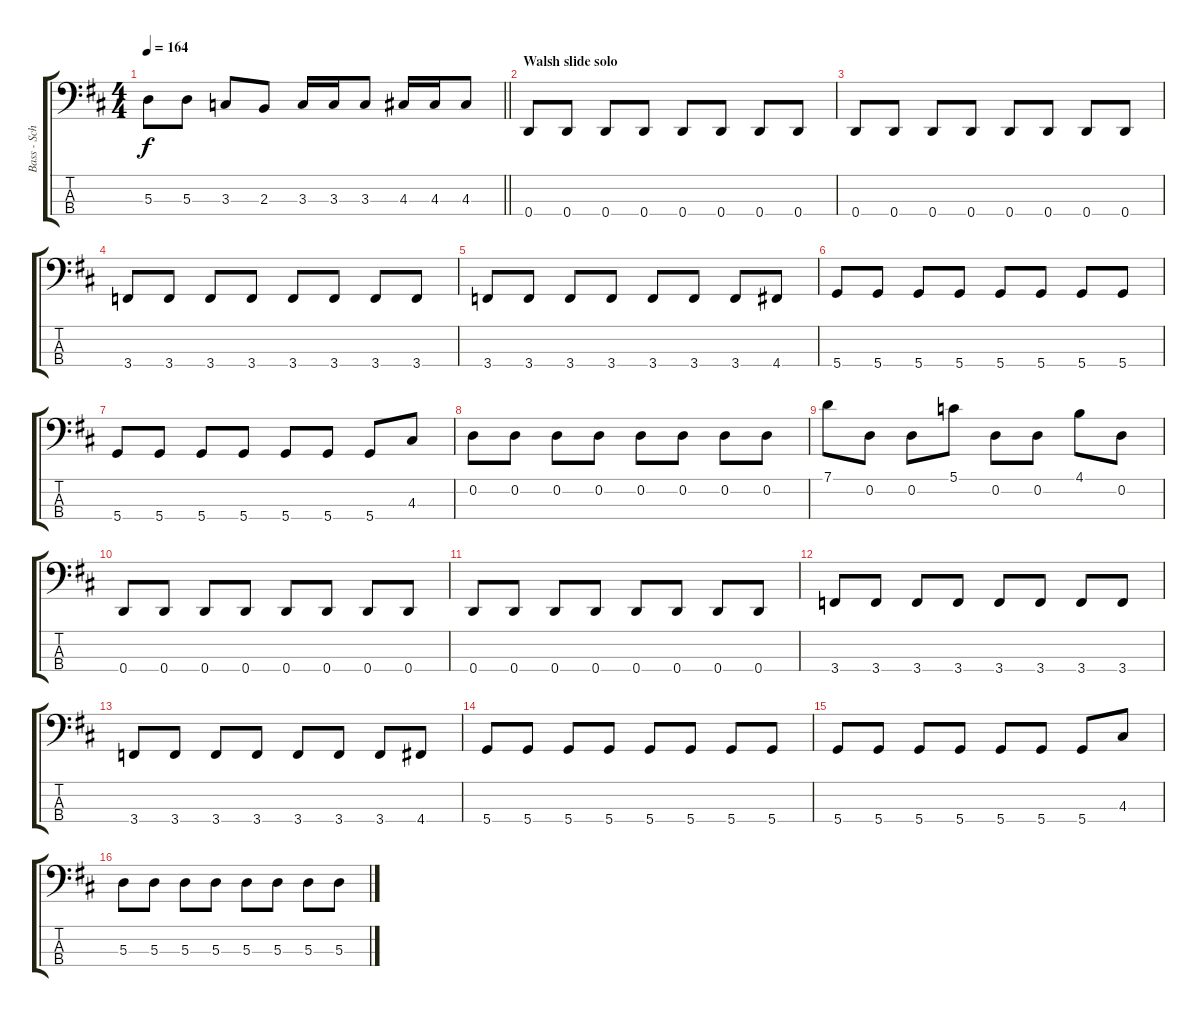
\track ("Bass - Schmit" "Bass - Sch") {instrument electricbassfinger}
\staff {score tabs}
\tuning (G2 D2 A1 D1) {hide}
\ts (4 4)
\tempo 164
\clef f4
\barLineRight lightlight
\ks d
5.3.8{dy f} 5.3.8 3.3.8 2.3.8 3.3.16 3.3.16 3.3.8 4.3.16 4.3.16 4.3.8 |
\section ("" "Walsh slide solo")
0.4.8 0.4.8 0.4.8 0.4.8 0.4.8 0.4.8 0.4.8 0.4.8 |
0.4.8 0.4.8 0.4.8 0.4.8 0.4.8 0.4.8 0.4.8 0.4.8 |
3.4.8 3.4.8 3.4.8 3.4.8 3.4.8 3.4.8 3.4.8 3.4.8 |
3.4.8 3.4.8 3.4.8 3.4.8 3.4.8 3.4.8 3.4.8 4.4.8 |
5.4.8 5.4.8 5.4.8 5.4.8 5.4.8 5.4.8 5.4.8 5.4.8 |
5.4.8 5.4.8 5.4.8 5.4.8 5.4.8 5.4.8 5.4.8 4.3.8 |
0.2.8 0.2.8 0.2.8 0.2.8 0.2.8 0.2.8 0.2.8 0.2.8 |
7.1.8 0.2.8 0.2.8 5.1.8 0.2.8 0.2.8 4.1.8 0.2.8 |
0.4.8 0.4.8 0.4.8 0.4.8 0.4.8 0.4.8 0.4.8 0.4.8 |
0.4.8 0.4.8 0.4.8 0.4.8 0.4.8 0.4.8 0.4.8 0.4.8 |
3.4.8 3.4.8 3.4.8 3.4.8 3.4.8 3.4.8 3.4.8 3.4.8 |
3.4.8 3.4.8 3.4.8 3.4.8 3.4.8 3.4.8 3.4.8 4.4.8 |
5.4.8 5.4.8 5.4.8 5.4.8 5.4.8 5.4.8 5.4.8 5.4.8 |
5.4.8 5.4.8 5.4.8 5.4.8 5.4.8 5.4.8 5.4.8 4.3.8 |
5.3.8 5.3.8 5.3.8 5.3.8 5.3.8 5.3.8 5.3.8 5.3.8
